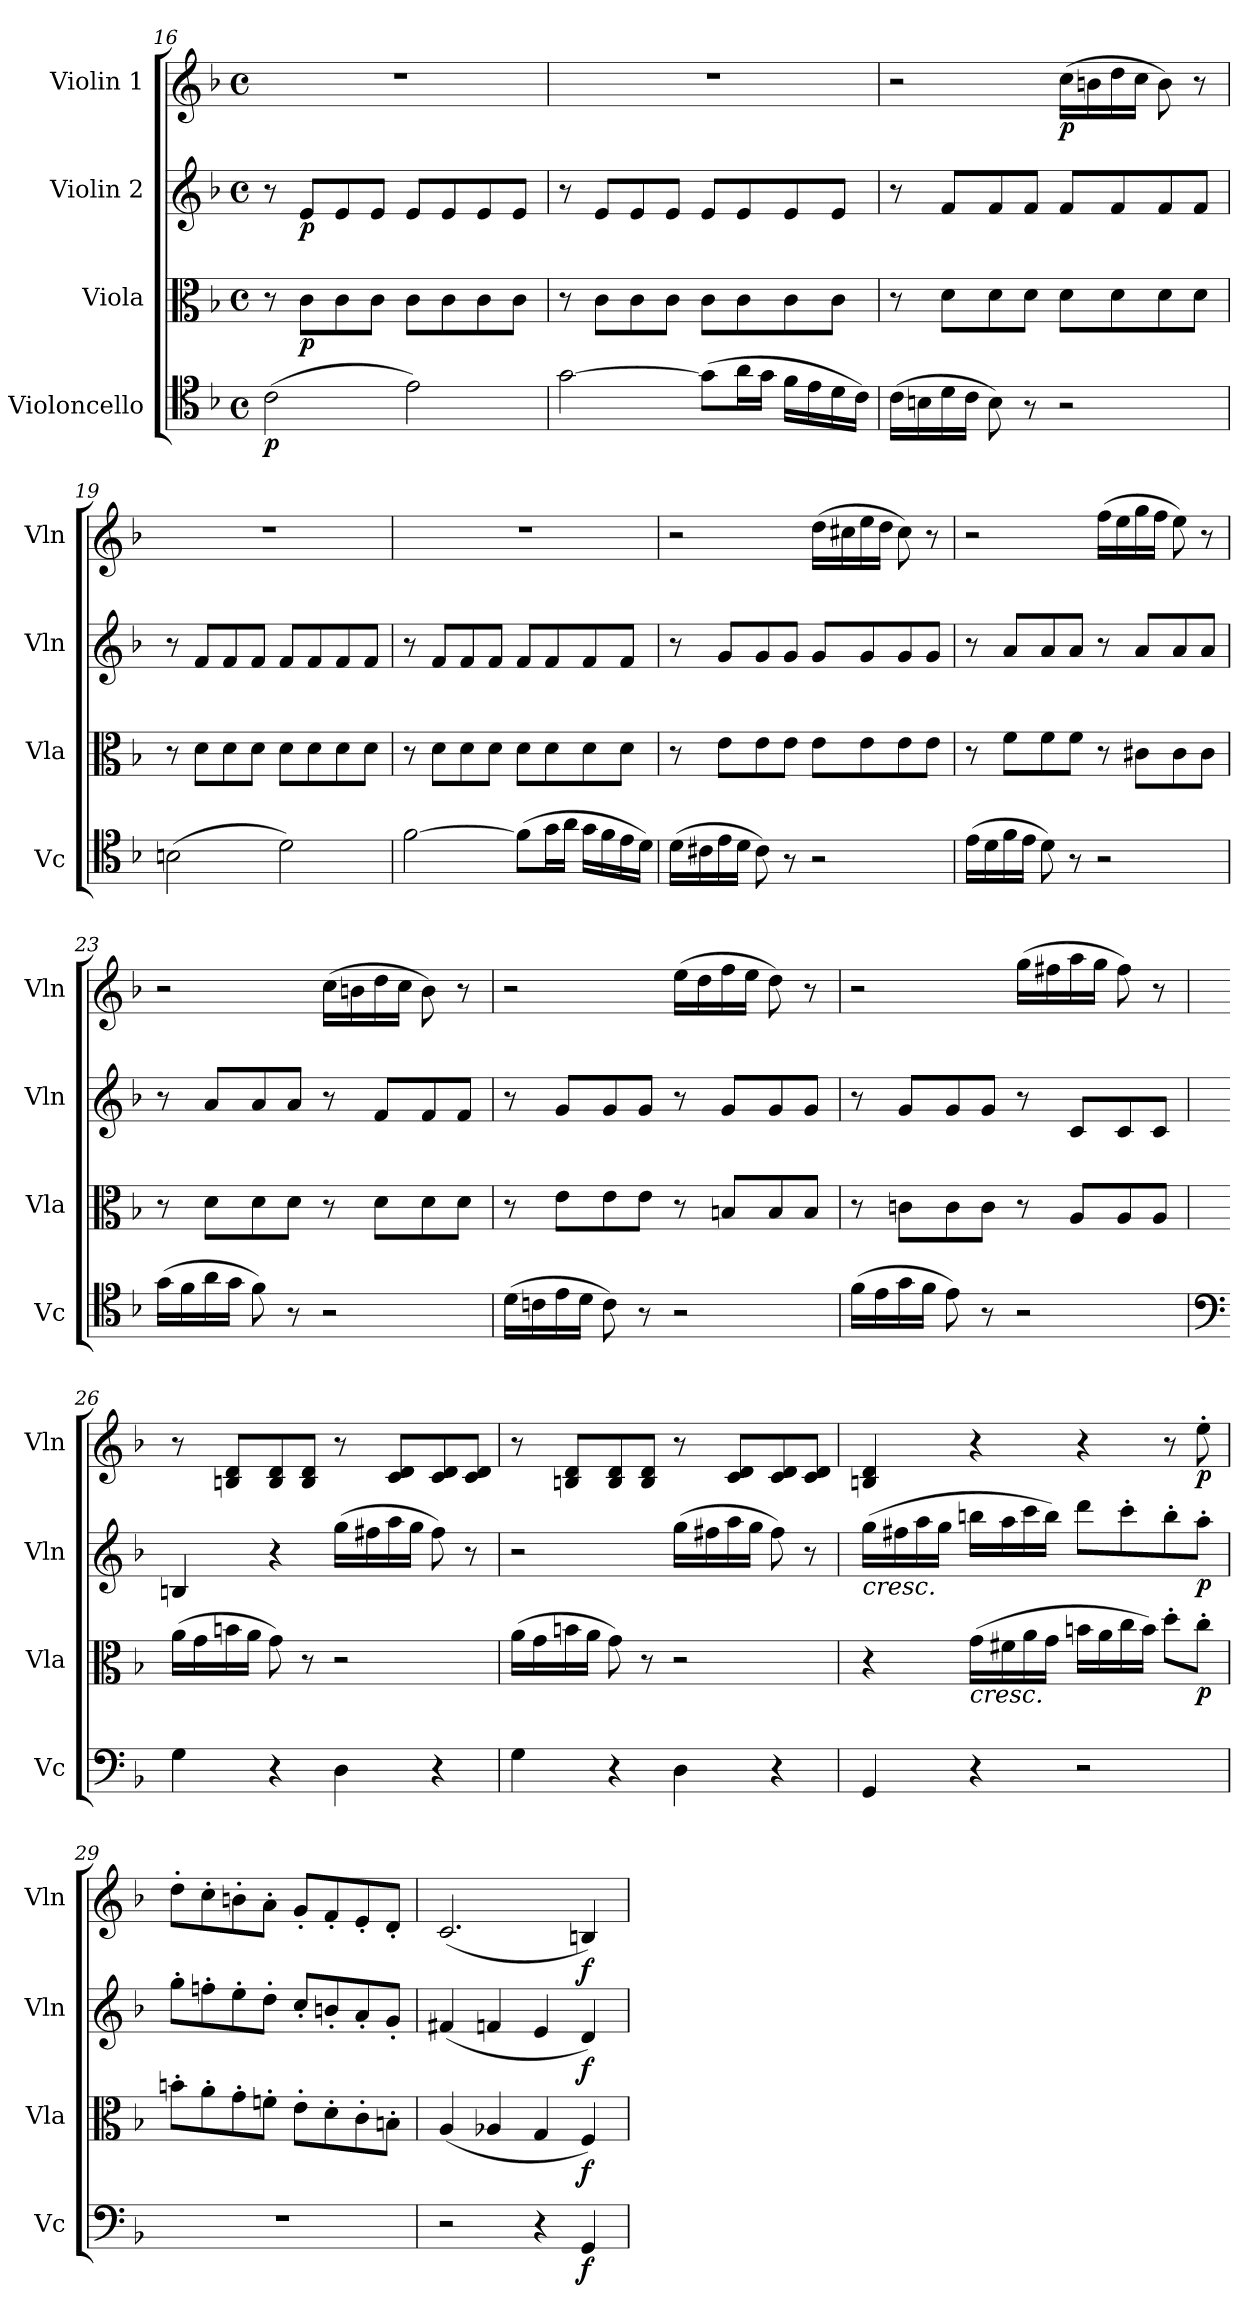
**kern	**dynam	**kern	**dynam	**kern	**dynam	**kern	**dynam
*part4	*part4	*part3	*part3	*part2	*part2	*part1	*part1
*staff4	*staff4	*staff3	*staff3	*staff2	*staff2	*staff1	*staff1
*I"Violoncello	*	*I"Viola	*	*I"Violin 2	*	*I"Violin 1	*
*I'Vc	*	*I'Vla	*	*I'Vln	*	*I'Vln	*
*clefC4	*	*clefC3	*	*clefG2	*	*clefG2	*
*k[b-]	*	*k[b-]	*	*k[b-]	*	*k[b-]	*
*M4/4	*	*M4/4	*	*M4/4	*	*M4/4	*
*met(c)	*	*met(c)	*	*met(c)	*	*met(c)	*
=16	=16	=16	=16	=16	=16	=16	=16
!	!LO:DY:b	!	!	!	!	!	!
(2c\	p	8r	.	8r	.	1r	.
!	!	!	!LO:DY:b	!	!LO:DY:b	!	!
.	.	8c\L	p	8e/L	p	.	.
.	.	8c\	.	8e/	.	.	.
.	.	8c\J	.	8e/J	.	.	.
2e\)	.	8c\L	.	8e/L	.	.	.
.	.	8c\	.	8e/	.	.	.
.	.	8c\	.	8e/	.	.	.
.	.	8c\J	.	8e/J	.	.	.
=17	=17	=17	=17	=17	=17	=17	=17
[2g\	.	8r	.	8r	.	1r	.
.	.	8c\L	.	8e/L	.	.	.
.	.	8c\	.	8e/	.	.	.
.	.	8c\J	.	8e/J	.	.	.
(8g\L]	.	8c\L	.	8e/L	.	.	.
16a\L	.	8c\	.	8e/	.	.	.
16g\JJ	.	.	.	.	.	.	.
16f\LL	.	8c\	.	8e/	.	.	.
16e\	.	.	.	.	.	.	.
16d\	.	8c\J	.	8e/J	.	.	.
16c\JJ)	.	.	.	.	.	.	.
!!LO:PB:g=z
=18	=18	=18	=18	=18	=18	=18	=18
(16c\LL	.	8r	.	8r	.	2r	.
16Bn\	.	.	.	.	.	.	.
16d\	.	8d\L	.	8f/L	.	.	.
16c\JJ	.	.	.	.	.	.	.
8B\)	.	8d\	.	8f/	.	.	.
8r	.	8d\J	.	8f/J	.	.	.
!	!	!	!	!	!	!	!LO:DY:b
2r	.	8d\L	.	8f/L	.	(16cc\LL	p
.	.	.	.	.	.	16bn\	.
.	.	8d\	.	8f/	.	16dd\	.
.	.	.	.	.	.	16cc\JJ	.
.	.	8d\	.	8f/	.	8b\)	.
.	.	8d\J	.	8f/J	.	8r	.
=19	=19	=19	=19	=19	=19	=19	=19
(2Bn\	.	8r	.	8r	.	1r	.
.	.	8d\L	.	8f/L	.	.	.
.	.	8d\	.	8f/	.	.	.
.	.	8d\J	.	8f/J	.	.	.
2d\)	.	8d\L	.	8f/L	.	.	.
.	.	8d\	.	8f/	.	.	.
.	.	8d\	.	8f/	.	.	.
.	.	8d\J	.	8f/J	.	.	.
!!LO:LB:g=z
=20	=20	=20	=20	=20	=20	=20	=20
[2f\	.	8r	.	8r	.	1r	.
.	.	8d\L	.	8f/L	.	.	.
.	.	8d\	.	8f/	.	.	.
.	.	8d\J	.	8f/J	.	.	.
(8f\L]	.	8d\L	.	8f/L	.	.	.
16g\L	.	8d\	.	8f/	.	.	.
16a\JJ	.	.	.	.	.	.	.
16g\LL	.	8d\	.	8f/	.	.	.
16f\	.	.	.	.	.	.	.
16e\	.	8d\J	.	8f/J	.	.	.
16d\JJ)	.	.	.	.	.	.	.
=21	=21	=21	=21	=21	=21	=21	=21
(16d\LL	.	8r	.	8r	.	2r	.
16c#X\	.	.	.	.	.	.	.
16e\	.	8e\L	.	8g/L	.	.	.
16d\JJ	.	.	.	.	.	.	.
8c#\)	.	8e\	.	8g/	.	.	.
8r	.	8e\J	.	8g/J	.	.	.
2r	.	8e\L	.	8g/L	.	(16dd\LL	.
.	.	.	.	.	.	16cc#X\	.
.	.	8e\	.	8g/	.	16ee\	.
.	.	.	.	.	.	16dd\JJ	.
.	.	8e\	.	8g/	.	8cc#\)	.
.	.	8e\J	.	8g/J	.	8r	.
=22	=22	=22	=22	=22	=22	=22	=22
(16e\LL	.	8r	.	8r	.	2r	.
16d\	.	.	.	.	.	.	.
16f\	.	8f\L	.	8a/L	.	.	.
16e\JJ	.	.	.	.	.	.	.
8d\)	.	8f\	.	8a/	.	.	.
8r	.	8f\J	.	8a/J	.	.	.
2r	.	8r	.	8r	.	(16ff\LL	.
.	.	.	.	.	.	16ee\	.
.	.	8c#X\L	.	8a/L	.	16gg\	.
.	.	.	.	.	.	16ff\JJ	.
.	.	8c#\	.	8a/	.	8ee\)	.
.	.	8c#\J	.	8a/J	.	8r	.
!!LO:LB:g=z
=23	=23	=23	=23	=23	=23	=23	=23
(16g\LL	.	8r	.	8r	.	2r	.
16f\	.	.	.	.	.	.	.
16a\	.	8d\L	.	8a/L	.	.	.
16g\JJ	.	.	.	.	.	.	.
8f\)	.	8d\	.	8a/	.	.	.
8r	.	8d\J	.	8a/J	.	.	.
2r	.	8r	.	8r	.	(16cc\LL	.
.	.	.	.	.	.	16bn\	.
.	.	8d\L	.	8f/L	.	16dd\	.
.	.	.	.	.	.	16cc\JJ	.
.	.	8d\	.	8f/	.	8b\)	.
.	.	8d\J	.	8f/J	.	8r	.
=24	=24	=24	=24	=24	=24	=24	=24
(16d\LL	.	8r	.	8r	.	2r	.
16cn\	.	.	.	.	.	.	.
16e\	.	8e\L	.	8g/L	.	.	.
16d\JJ	.	.	.	.	.	.	.
8c\)	.	8e\	.	8g/	.	.	.
8r	.	8e\J	.	8g/J	.	.	.
2r	.	8r	.	8r	.	(16ee\LL	.
.	.	.	.	.	.	16dd\	.
.	.	8Bn/L	.	8g/L	.	16ff\	.
.	.	.	.	.	.	16ee\JJ	.
.	.	8B/	.	8g/	.	8dd\)	.
.	.	8B/J	.	8g/J	.	8r	.
!!LO:PB:g=z
=25	=25	=25	=25	=25	=25	=25	=25
(16f\LL	.	8r	.	8r	.	2r	.
16e\	.	.	.	.	.	.	.
16g\	.	8cn\L	.	8g/L	.	.	.
16f\JJ	.	.	.	.	.	.	.
8e\)	.	8c\	.	8g/	.	.	.
8r	.	8c\J	.	8g/J	.	.	.
2r	.	8r	.	8r	.	(16gg\LL	.
.	.	.	.	.	.	16ff#X\	.
.	.	8A/L	.	8c/L	.	16aa\	.
.	.	.	.	.	.	16gg\JJ	.
.	.	8A/	.	8c/	.	8ff#\)	.
.	.	8A/J	.	8c/J	.	8r	.
=26	=26	=26	=26	=26	=26	=26	=26
*clefF4	*	*	*	*	*	*	*
4G\	.	(16a\LL	.	4Bn/	.	8r	.
.	.	16g\	.	.	.	.	.
.	.	16bn\	.	.	.	8Bn/ 8d/L	.
.	.	16a\JJ	.	.	.	.	.
4r	.	8g\)	.	4r	.	8B/ 8d/	.
.	.	8r	.	.	.	8B/ 8d/J	.
4D\	.	2r	.	(16gg\LL	.	8r	.
.	.	.	.	16ff#X\	.	.	.
.	.	.	.	16aa\	.	8c/ 8d/L	.
.	.	.	.	16gg\JJ	.	.	.
4r	.	.	.	8ff#\)	.	8c/ 8d/	.
.	.	.	.	8r	.	8c/ 8d/J	.
=27	=27	=27	=27	=27	=27	=27	=27
4G\	.	(16a\LL	.	2r	.	8r	.
.	.	16g\	.	.	.	.	.
.	.	16bn\	.	.	.	8Bn/ 8d/L	.
.	.	16a\JJ	.	.	.	.	.
4r	.	8g\)	.	.	.	8B/ 8d/	.
.	.	8r	.	.	.	8B/ 8d/J	.
4D\	.	2r	.	(16gg\LL	.	8r	.
.	.	.	.	16ff#X\	.	.	.
.	.	.	.	16aa\	.	8c/ 8d/L	.
.	.	.	.	16gg\JJ	.	.	.
4r	.	.	.	8ff#\)	.	8c/ 8d/	.
.	.	.	.	8r	.	8c/ 8d/J	.
!!LO:LB:g=z
=28	=28	=28	=28	=28	=28	=28	=28
!	!	!	!	!LO:TX:b:i:t=cresc.	!	!	!
4GG/	.	4r	.	(16gg\LL	.	4Bn/ 4d/	.
.	.	.	.	16ff#X\	.	.	.
.	.	.	.	16aa\	.	.	.
.	.	.	.	16gg\JJ	.	.	.
!	!	!LO:TX:b:i:t=cresc.	!	!	!	!	!
4r	.	(16g\LL	.	16bbn\LL	.	4r	.
.	.	16f#X\	.	16aa\	.	.	.
.	.	16a\	.	16ccc\	.	.	.
.	.	16g\JJ	.	16bb\JJ)	.	.	.
2r	.	16bn\LL	.	8ddd\L	.	4r	.
.	.	16a\	.	.	.	.	.
.	.	16cc\	.	8ccc'\	.	.	.
.	.	16b\JJ)	.	.	.	.	.
.	.	8dd'\L	.	8bb'\	.	8r	.
!	!	!	!LO:DY:b	!	!LO:DY:b	!	!LO:DY:b
.	.	8cc'\J	p	8aa'\J	p	8ee'\	p
=29	=29	=29	=29	=29	=29	=29	=29
1r	.	8bn'\L	.	8gg'\L	.	8dd'\L	.
.	.	8a'\	.	8ffn'\	.	8cc'\	.
.	.	8g'\	.	8ee'\	.	8bn'\	.
.	.	8fn'\J	.	8dd'\J	.	8a'\J	.
.	.	8e'\L	.	8cc'/L	.	8g'/L	.
.	.	8d'\	.	8bn'/	.	8f'/	.
.	.	8c'\	.	8a'/	.	8e'/	.
.	.	8Bn'\J	.	8g'/J	.	8d'/J	.
!!LO:LB:g=z
=30	=30	=30	=30	=30	=30	=30	=30
2r	.	(4A/	.	(4f#X/	.	(2.c/	.
.	.	4A-X/	.	4fn/	.	.	.
4r	.	4G/	.	4e/	.	.	.
!	!LO:DY:b	!	!LO:DY:b	!	!LO:DY:b	!	!LO:DY:b
4GG/	f	4F/)	f	4d/)	f	4Bn/)	f
=	=	=	=	=	=	=	=
*-	*-	*-	*-	*-	*-	*-	*-
